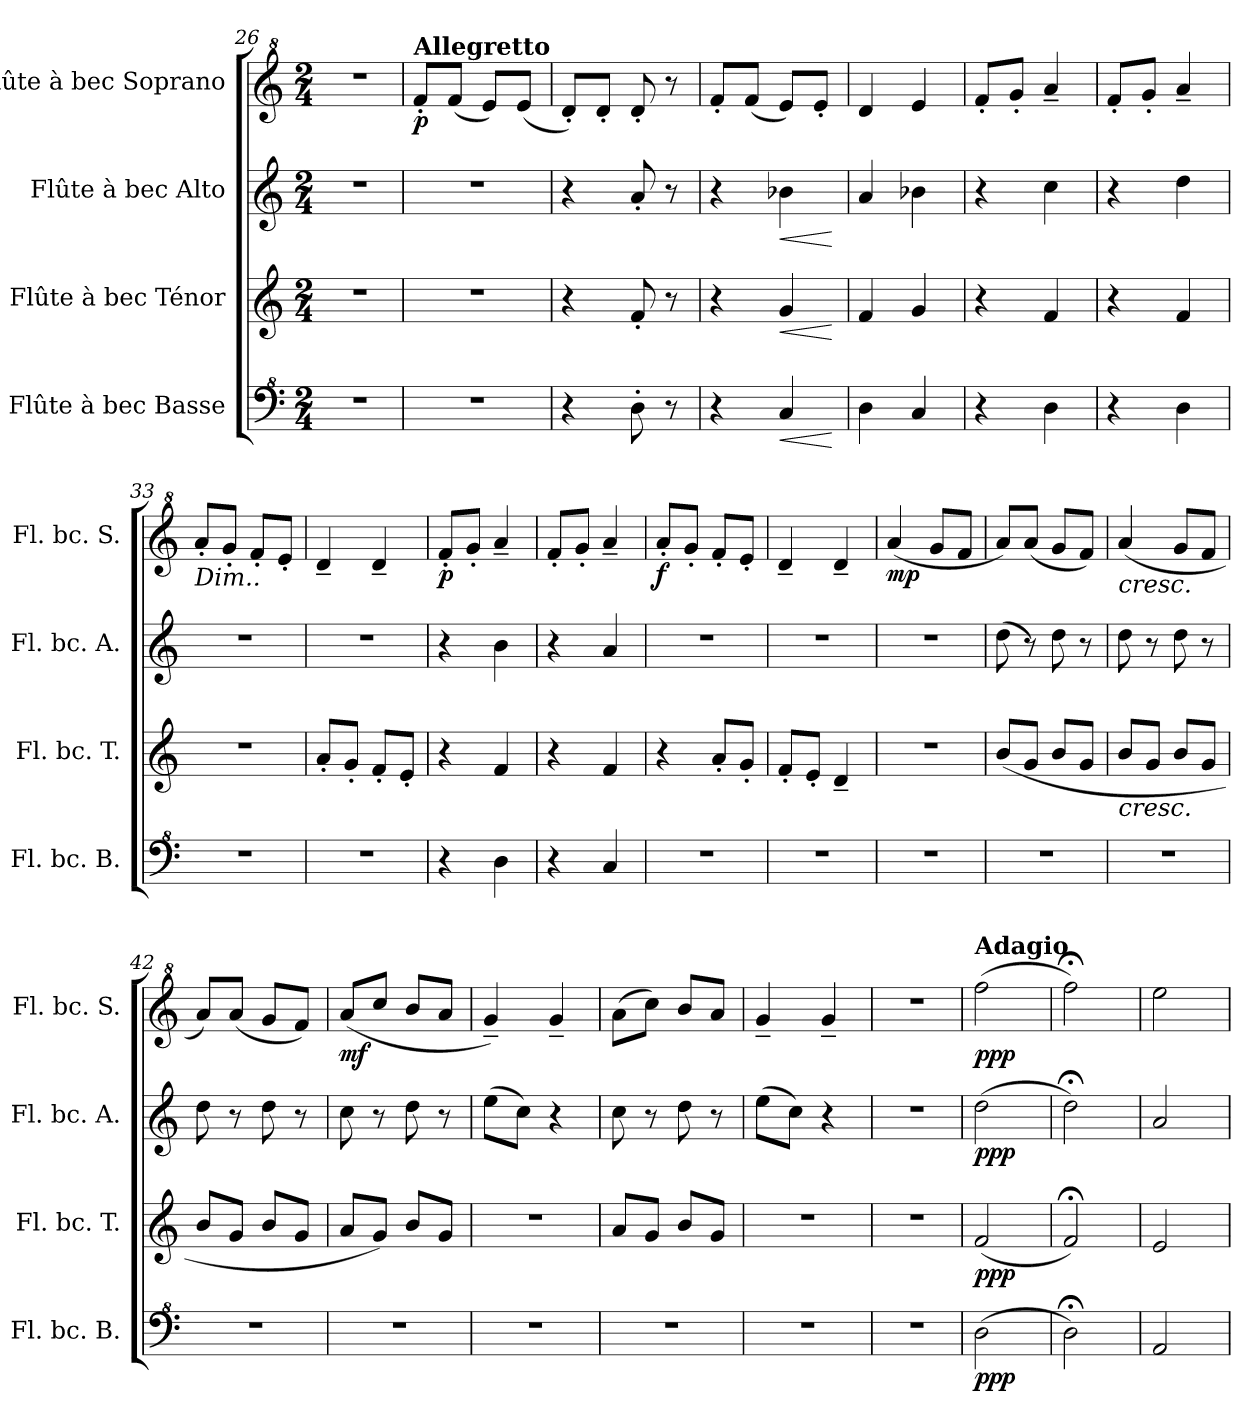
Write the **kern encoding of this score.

**kern	**dynam	**kern	**dynam	**kern	**dynam	**kern	**dynam
*part4	*part4	*part3	*part3	*part2	*part2	*part1	*part1
*staff4	*staff4	*staff3	*staff3	*staff2	*staff2	*staff1	*staff1
*I"Flûte à bec Basse	*	*I"Flûte à bec Ténor	*	*I"Flûte à bec Alto	*	*I"Flûte à bec Soprano	*
*I'Fl. bc. B.	*	*I'Fl. bc. T.	*	*I'Fl. bc. A.	*	*I'Fl. bc. S.	*
*clefF^4	*	*clefG2	*	*clefG2	*	*clefG^2	*
*k[]	*	*k[]	*	*k[]	*	*k[]	*
*M2/4	*	*M2/4	*	*M2/4	*	*M2/4	*
=26	=26	=26	=26	=26	=26	=26	=26
2r	.	2r	.	2r	.	2r	.
!!LO:LB:g=z
=27	=27	=27	=27	=27	=27	=27	=27
!	!	!	!	!	!	!LO:TX:a:B:t=Allegretto	!
!	!	!	!	!	!	!	!LO:DY:b
2r	.	2r	.	2r	.	8ff'/L	p
.	.	.	.	.	.	(<8ff/J	.
.	.	.	.	.	.	8ee/L)	.
.	.	.	.	.	.	(<8ee/J	.
=28	=28	=28	=28	=28	=28	=28	=28
4r	.	4r	.	4r	.	8dd'/L)	.
.	.	.	.	.	.	8dd'/J	.
8d'\	.	8f'/	.	8a'/	.	8dd'/	.
8r	.	8r	.	8r	.	8r	.
=29	=29	=29	=29	=29	=29	=29	=29
4r	.	4r	.	4r	.	8ff'/L	.
.	.	.	.	.	.	(<8ff/J	.
!	!LO:HP:b	!	!LO:HP:b	!	!LO:HP:b	!	!
4c/	<	4g/	<	4b-X\	<	8ee/L)	.
.	.	.	.	.	.	8ee'/J	.
.	[	.	[	.	[	.	.
=30	=30	=30	=30	=30	=30	=30	=30
4d\	.	4f/	.	4a/	.	4dd/	.
4c/	.	4g/	.	4b-X\	.	4ee/	.
=31	=31	=31	=31	=31	=31	=31	=31
4r	.	4r	.	4r	.	8ff'/L	.
.	.	.	.	.	.	8gg'/J	.
4d\	.	4f/	.	4cc\	.	4aa~/	.
=32	=32	=32	=32	=32	=32	=32	=32
4r	.	4r	.	4r	.	8ff'/L	.
.	.	.	.	.	.	8gg'/J	.
4d\	.	4f/	.	4dd\	.	4aa~/	.
=33	=33	=33	=33	=33	=33	=33	=33
!	!	!	!	!	!	!LO:TX:b:i:t=Dim..	!
2r	.	2r	.	2r	.	8aa'/L	.
.	.	.	.	.	.	8gg'/J	.
.	.	.	.	.	.	8ff'/L	.
.	.	.	.	.	.	8ee'/J	.
=34	=34	=34	=34	=34	=34	=34	=34
2r	.	8a'/L	.	2r	.	4dd~/	.
.	.	8g'/J	.	.	.	.	.
.	.	8f'/L	.	.	.	4dd~/	.
.	.	8e'/J	.	.	.	.	.
=35	=35	=35	=35	=35	=35	=35	=35
!	!	!	!	!	!	!	!LO:DY:b
4r	.	4r	.	4r	.	8ff'/L	p
.	.	.	.	.	.	8gg'/J	.
4d\	.	4f/	.	4b\	.	4aa~/	.
=36	=36	=36	=36	=36	=36	=36	=36
4r	.	4r	.	4r	.	8ff'/L	.
.	.	.	.	.	.	8gg'/J	.
4c/	.	4f/	.	4a/	.	4aa~/	.
=37	=37	=37	=37	=37	=37	=37	=37
!	!	!	!	!	!	!	!LO:DY:b
2r	.	4r	.	2r	.	8aa'/L	f
.	.	.	.	.	.	8gg'/J	.
.	.	8a'/L	.	.	.	8ff'/L	.
.	.	8g'/J	.	.	.	8ee'/J	.
=38	=38	=38	=38	=38	=38	=38	=38
2r	.	8f'/L	.	2r	.	4dd~/	.
.	.	8e'/J	.	.	.	.	.
.	.	4d~/	.	.	.	4dd~/	.
!!LO:PB:g=z
=39	=39	=39	=39	=39	=39	=39	=39
!	!	!	!	!	!	!	!LO:DY:b
2r	.	2r	.	2r	.	(<4aa/	mp
.	.	.	.	.	.	8gg/L	.
.	.	.	.	.	.	8ff/J	.
=40	=40	=40	=40	=40	=40	=40	=40
2r	.	(>8b/L	.	(>8dd\	.	8aa/L)	.
.	.	8g/J	.	8r)	.	(<8aa/J	.
.	.	8b/L	.	8dd\	.	8gg/L	.
.	.	8g/J	.	8r	.	8ff/J)	.
=41	=41	=41	=41	=41	=41	=41	=41
!	!	!	!	!	!	!LO:TX:b:i:t=cresc.	!
!	!	!LO:TX:b:i:t=cresc.	!	!	!	!	!
2r	.	8b/L	.	8dd\	.	(<4aa/	.
.	.	8g/J	.	8r	.	.	.
.	.	8b/L	.	8dd\	.	8gg/L	.
.	.	8g/J	.	8r	.	8ff/J	.
=42	=42	=42	=42	=42	=42	=42	=42
2r	.	8b/L	.	8dd\	.	8aa/L)	.
.	.	8g/J	.	8r	.	(<8aa/J	.
.	.	8b/L	.	8dd\	.	8gg/L	.
.	.	8g/J	.	8r	.	8ff/J)	.
=43	=43	=43	=43	=43	=43	=43	=43
!	!	!	!	!	!	!	!LO:DY:b
2r	.	8a/L	.	8cc\	.	(<8aa/L	mf
.	.	8g/J)	.	8r	.	8ccc/J	.
.	.	8b/L	.	8dd\	.	8bb/L	.
.	.	8g/J	.	8r	.	8aa/J	.
=44	=44	=44	=44	=44	=44	=44	=44
2r	.	2r	.	(>8ee\L	.	4gg~/)	.
.	.	.	.	8cc\J)	.	.	.
.	.	.	.	4r	.	4gg~/	.
=45	=45	=45	=45	=45	=45	=45	=45
2r	.	8a/L	.	8cc\	.	(>8aa\L	.
.	.	8g/J	.	8r	.	8ccc\J)	.
.	.	8b/L	.	8dd\	.	8bb/L	.
.	.	8g/J	.	8r	.	8aa/J	.
=46	=46	=46	=46	=46	=46	=46	=46
2r	.	2r	.	(>8ee\L	.	4gg~/	.
.	.	.	.	8cc\J)	.	.	.
.	.	.	.	4r	.	4gg~/	.
=47	=47	=47	=47	=47	=47	=47	=47
2r	.	2r	.	2r	.	2r	.
=48	=48	=48	=48	=48	=48	=48	=48
!	!	!	!	!	!	!LO:TX:a:B:t=Adagio	!
!	!LO:DY:b	!	!LO:DY:b	!	!LO:DY:b	!	!LO:DY:b
(>2d\	ppp	(<2f/	ppp	(>2dd\	ppp	(>2fff\	ppp
=49	=49	=49	=49	=49	=49	=49	=49
2d;<\)	.	2f;</)	.	2dd;<\)	.	2fff;<\)	.
=50	=50	=50	=50	=50	=50	=50	=50
2A/	.	2e/	.	2a/	.	2eee\	.
=	=	=	=	=	=	=	=
*-	*-	*-	*-	*-	*-	*-	*-
